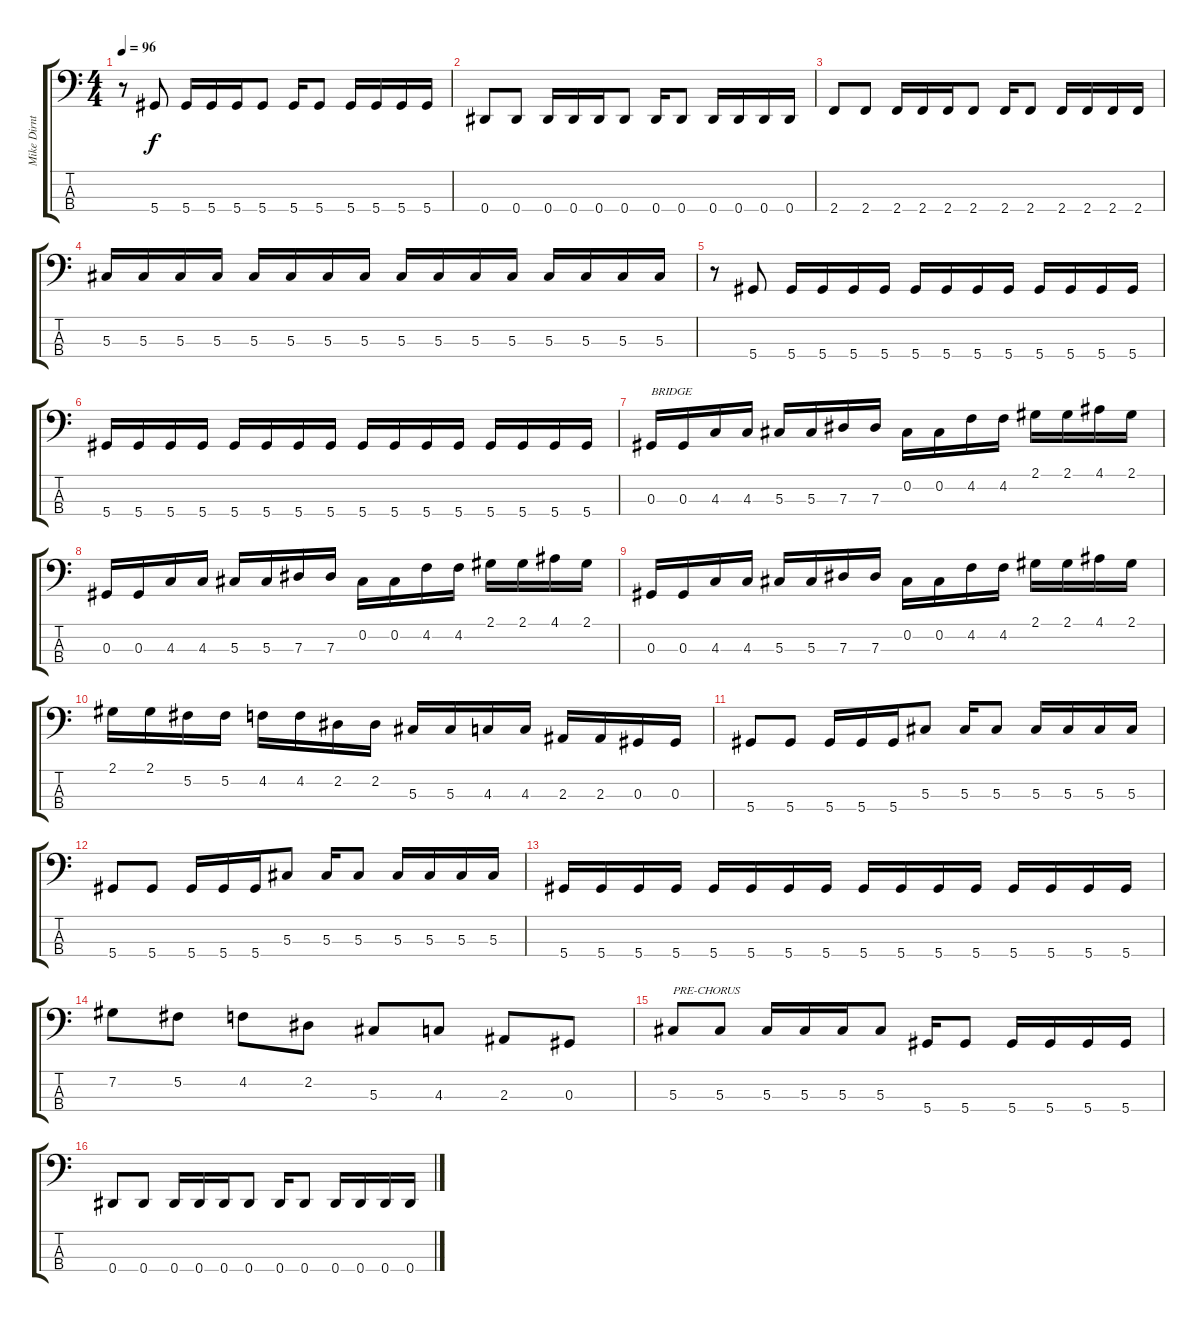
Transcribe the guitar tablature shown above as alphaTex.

\track ("Mike Dirnt (Bass)" "Mike Dirnt") {instrument electricbasspick}
\staff {score tabs}
\tuning (Gb2 Db2 Ab1 Eb1) {hide}
\ts (4 4)
\tempo 96
\clef f4
\ks c
r.8{dy f} 5.4.8 5.4.16 5.4.16 5.4.16 5.4.8 5.4.16 5.4.8 5.4.16 5.4.16 5.4.16 5.4.16 |
0.4.8 0.4.8 0.4.16 0.4.16 0.4.16 0.4.8 0.4.16 0.4.8 0.4.16 0.4.16 0.4.16 0.4.16 |
2.4.8 2.4.8 2.4.16 2.4.16 2.4.16 2.4.8 2.4.16 2.4.8 2.4.16 2.4.16 2.4.16 2.4.16 |
5.3.16 5.3.16 5.3.16 5.3.16 5.3.16 5.3.16 5.3.16 5.3.16 5.3.16 5.3.16 5.3.16 5.3.16 5.3.16 5.3.16 5.3.16 5.3.16 |
r.8 5.4.8 5.4.16 5.4.16 5.4.16 5.4.16 5.4.16 5.4.16 5.4.16 5.4.16 5.4.16 5.4.16 5.4.16 5.4.16 |
5.4.16 5.4.16 5.4.16 5.4.16 5.4.16 5.4.16 5.4.16 5.4.16 5.4.16 5.4.16 5.4.16 5.4.16 5.4.16 5.4.16 5.4.16 5.4.16 |
0.3.16{txt "BRIDGE"} 0.3.16 4.3.16 4.3.16 5.3.16 5.3.16 7.3.16 7.3.16 0.2.16 0.2.16 4.2.16 4.2.16 2.1.16 2.1.16 4.1.16 2.1.16 |
0.3.16 0.3.16 4.3.16 4.3.16 5.3.16 5.3.16 7.3.16 7.3.16 0.2.16 0.2.16 4.2.16 4.2.16 2.1.16 2.1.16 4.1.16 2.1.16 |
0.3.16 0.3.16 4.3.16 4.3.16 5.3.16 5.3.16 7.3.16 7.3.16 0.2.16 0.2.16 4.2.16 4.2.16 2.1.16 2.1.16 4.1.16 2.1.16 |
2.1.16 2.1.16 5.2.16 5.2.16 4.2.16 4.2.16 2.2.16 2.2.16 5.3.16 5.3.16 4.3.16 4.3.16 2.3.16 2.3.16 0.3.16 0.3.16 |
5.4.8 5.4.8 5.4.16 5.4.16 5.4.16 5.3.8 5.3.16 5.3.8 5.3.16 5.3.16 5.3.16 5.3.16 |
5.4.8 5.4.8 5.4.16 5.4.16 5.4.16 5.3.8 5.3.16 5.3.8 5.3.16 5.3.16 5.3.16 5.3.16 |
5.4.16 5.4.16 5.4.16 5.4.16 5.4.16 5.4.16 5.4.16 5.4.16 5.4.16 5.4.16 5.4.16 5.4.16 5.4.16 5.4.16 5.4.16 5.4.16 |
7.2.8 5.2.8 4.2.8 2.2.8 5.3.8 4.3.8 2.3.8 0.3.8 |
5.3.8{txt "PRE-CHORUS"} 5.3.8 5.3.16 5.3.16 5.3.16 5.3.8 5.4.16 5.4.8 5.4.16 5.4.16 5.4.16 5.4.16 |
0.4.8 0.4.8 0.4.16 0.4.16 0.4.16 0.4.8 0.4.16 0.4.8 0.4.16 0.4.16 0.4.16 0.4.16
